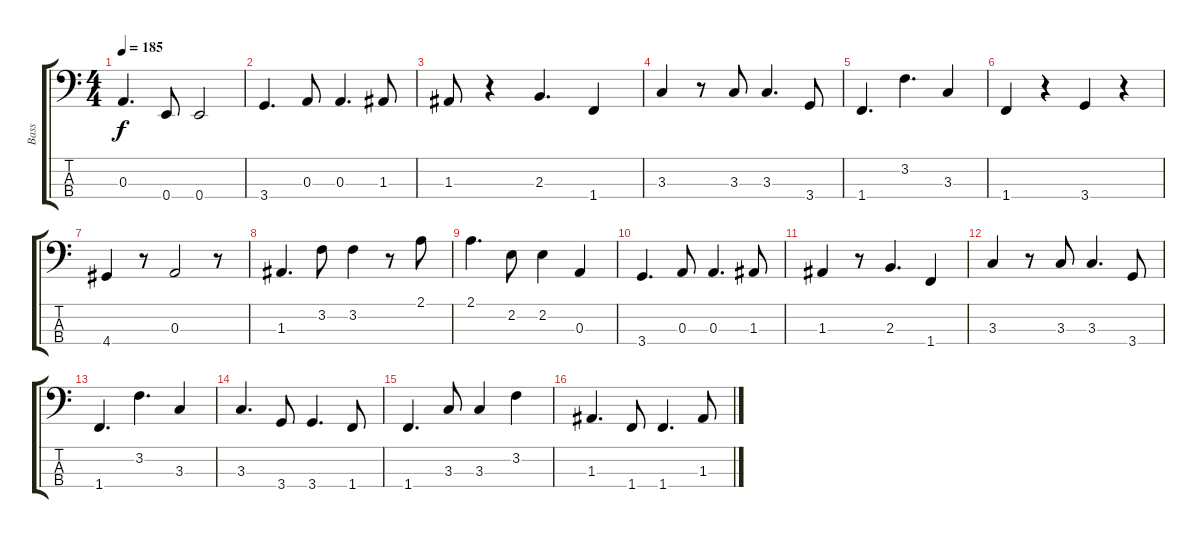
\track ("Bass" "Bass") {instrument acousticbass}
\staff {score tabs}
\tuning (G2 D2 A1 E1) {hide}
\ts (4 4)
\tempo 185
\clef f4
\ks c
0.3.4{d dy f} 0.4.8 0.4.2 |
3.4.4{d} 0.3.8 0.3.4{d} 1.3.8 |
1.3.8 r.4 2.3.4{d} 1.4.4 |
3.3.4 r.8 3.3.8 3.3.4{d} 3.4.8 |
1.4.4{d} 3.2.4{d} 3.3.4 |
1.4.4 r.4 3.4.4 r.4 |
4.4.4 r.8 0.3.2 r.8 |
1.3.4{d} 3.2.8 3.2.4 r.8 2.1.8 |
2.1.4{d} 2.2.8 2.2.4 0.3.4 |
3.4.4{d} 0.3.8 0.3.4{d} 1.3.8 |
1.3.4 r.8 2.3.4{d} 1.4.4 |
3.3.4 r.8 3.3.8 3.3.4{d} 3.4.8 |
1.4.4{d} 3.2.4{d} 3.3.4 |
3.3.4{d} 3.4.8 3.4.4{d} 1.4.8 |
1.4.4{d} 3.3.8 3.3.4 3.2.4 |
1.3.4{d} 1.4.8 1.4.4{d} 1.3.8
